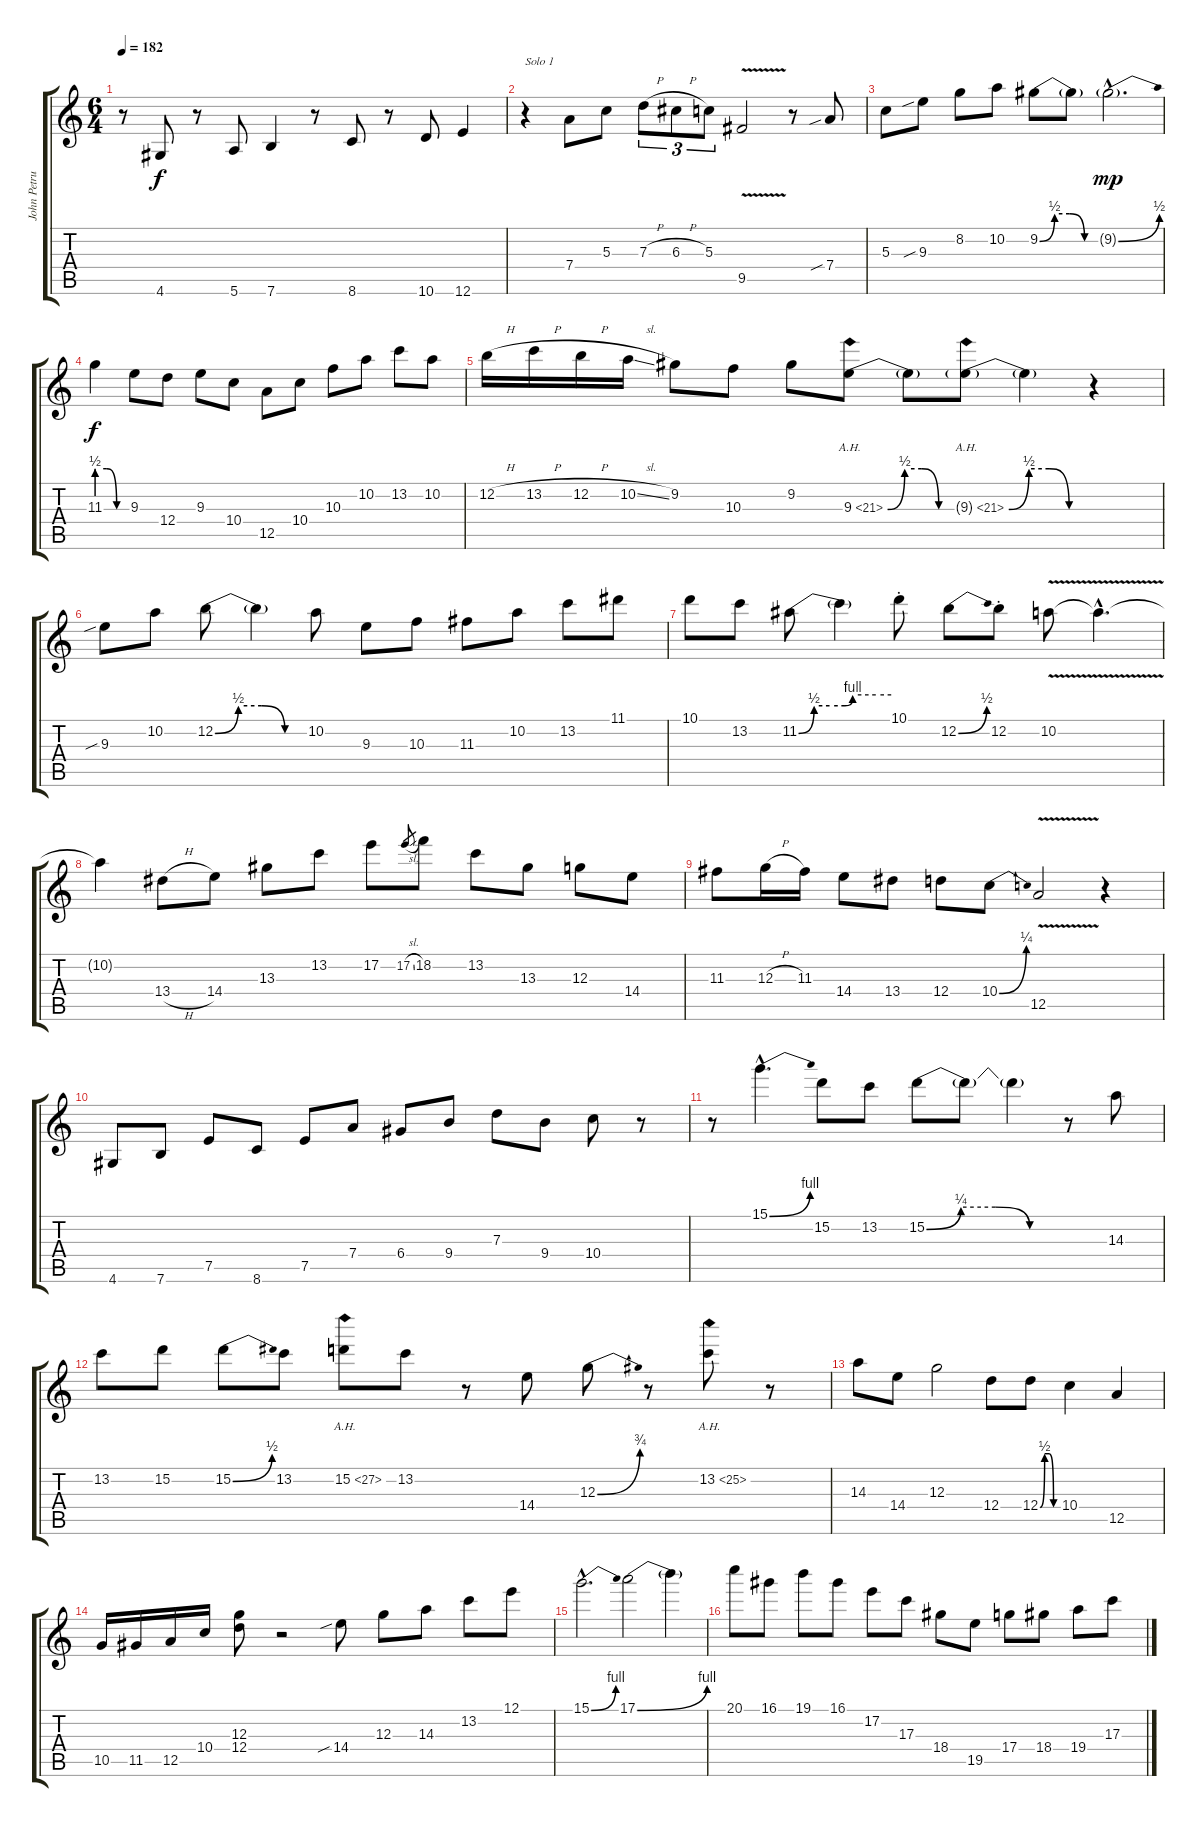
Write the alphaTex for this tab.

\track ("John Petrucci" "John Petru") {instrument distortionguitar}
\staff {score tabs}
\tuning (E4 B3 G3 D3 A2 E2) {hide}
\ts (6 4)
\tempo 182
\clef g2
\ks c
r.8{dy f} 4.6.8 r.8 5.6.8 7.6.4 r.8 8.6.8 r.8 10.6.8 12.6.4 |
r.4{txt "Solo 1"} 7.4.8 5.3.8 7.3{h}.8{tu (3 2)} 6.3{h}.8{tu (3 2)} 5.3.8{tu (3 2)} 9.5{v}.2 r.8 7.4{sib}.8 |
5.3.8 9.3{sib}.8 8.2.8 10.2.8 9.2{be (custom 0 0 15 2 30 2 45 0 60 0)}.8 9.2{t}.8 9.2{be (bend 0 0 60 2) g hac}.2{d dy mp} |
11.3{be (custom 0 2 20 2 40 0 60 0)}.4{dy f} 9.3.8 12.4.8 9.3.8 10.4.8 12.5.8 10.4.8 10.3.8 10.2.8 13.2.8 10.2.8 |
12.2{h}.16 13.2{h}.16 12.2{h}.16 10.2{sl}.16 9.2.8 10.3.8 9.2.8 9.3{be (custom 0 0 15 2 30 2 45 0 60 0) ah 12}.8 9.3{t}.8 9.3{be (custom 0 0 15 2 30 2 45 0 60 0) ah 12 g}.8 9.3{t}.4 r.4 |
9.3{sib}.8 10.2.8 12.2{be (custom 0 0 15 2 30 2 45 0 60 0)}.8 12.2{t}.4 10.2.8 9.3.8 10.3.8 11.3.8 10.2.8 13.2.8 11.1.8 |
10.1.8 13.2.8 11.2{be (custom 0 0 10 2 20 2 30 2 35 4 50 4 60 4)}.8 11.2{t}.4 10.1{st}.8 12.2{be (bend 0 0 60 2)}.8 12.2{st}.8 10.2{v}.8 10.2{hac t}.4{d} |
10.2{t}.4 13.4{h}.8 14.4.8 13.3.8 13.2.8 17.2.8 17.2{sl}.8{gr} 18.2.8 13.2.8 13.3.8 12.3.8 14.4.8 |
11.3.8 12.3{h}.16 11.3.16 14.4.8 13.4.8 12.4.8 10.4{be (bend 0 0 60 1)}.8 12.5{v}.2 r.4 |
4.6.8 7.6.8 7.5.8 8.6.8 7.5.8 7.4.8 6.4.8 9.4.8 7.3.8 9.4.8 10.4.8 r.8 |
r.8 15.1{be (bend 0 0 60 4) hac}.4{d} 15.2.8 13.2.8 15.2{be (custom 0 0 15 1 30 1 45 0 60 0)}.8 15.2{t}.8 15.2{t}.4 r.8 14.3.8 |
13.2.8 15.2.8 15.2{be (bend 0 0 60 2)}.8 13.2.8 15.2{ah 12}.8 13.2.8 r.8 14.4.8 12.3{be (bend 0 0 60 3)}.8 r.8 13.2{ah 12}.8 r.8 |
14.3.8 14.4.8 12.3.2 12.4.8 12.4{be (custom 0 0 15 2 30 2 45 0 60 0)}.8 10.4.4 12.5.4 |
10.5.16 11.5.16 12.5.16 10.4.16 (12.3 12.4).8 r.2 14.4{sib}.8 12.3.8 14.3.8 13.2.8 12.1.8 |
15.1{be (bend 0 0 60 4) hac}.2{d} 17.1{be (bend 0 0 60 4)}.2 17.1{t}.4 |
20.1.8 16.1.8 19.1.8 16.1.8 17.2.8 17.3.8 18.4.8 19.5.8 17.4.8 18.4.8 19.4.8 17.3.8
